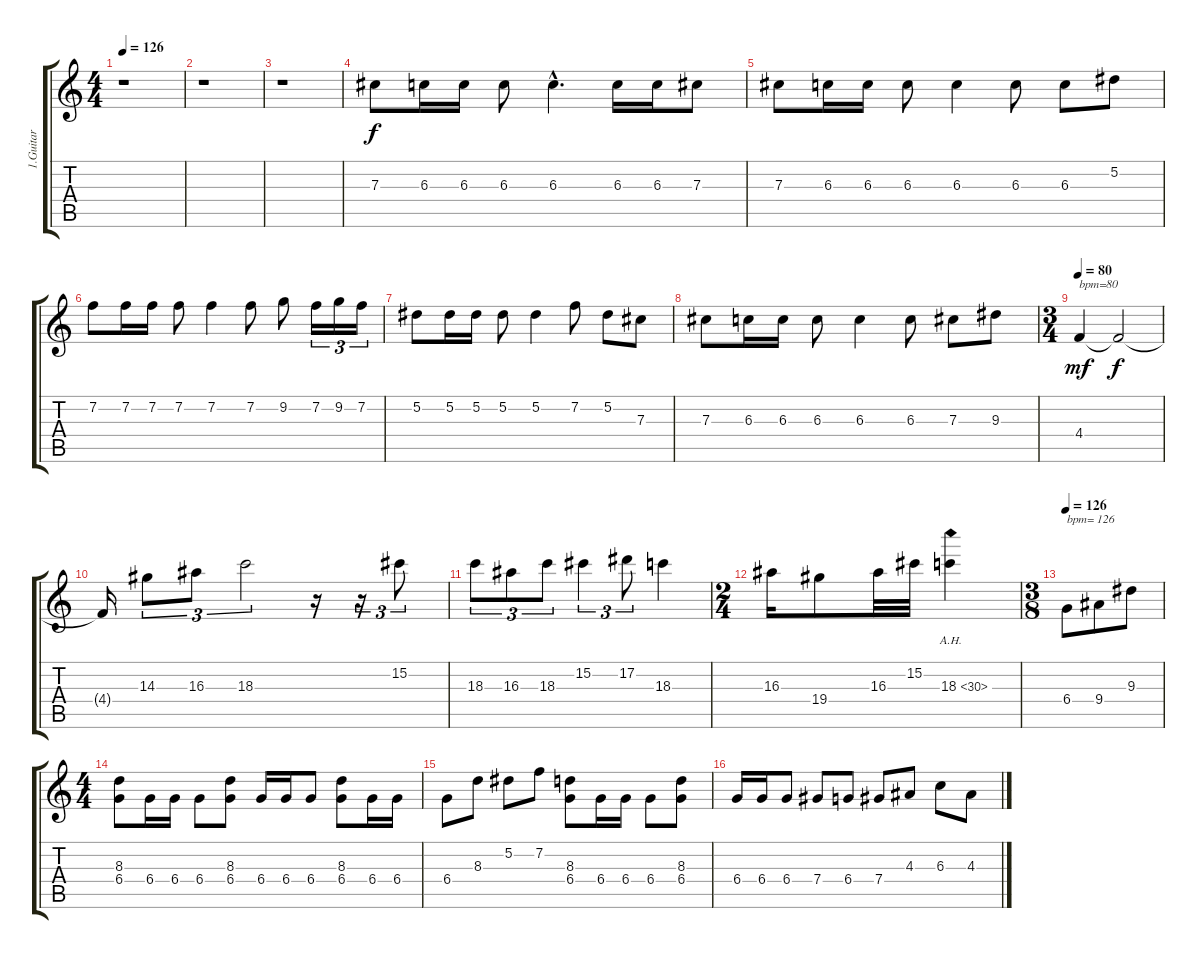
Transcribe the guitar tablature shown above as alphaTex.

\track ("1.Guitar" "1.Guitar") {instrument distortionguitar}
\staff {score tabs}
\tuning (Eb4 Bb3 Gb3 Db3 Ab2 Eb2) {hide}
\ts (4 4)
\tempo 126
\clef g2
\ks c
r.1{dy f} |
r.1 |
r.1 |
7.3.8 6.3.16 6.3.16 6.3.8 6.3{hac}.4{d} 6.3.16 6.3.16 7.3.8 |
7.3.8 6.3.16 6.3.16 6.3.8 6.3.4 6.3.8 6.3.8 5.2.8 |
7.2.8 7.2.16 7.2.16 7.2.8 7.2.4 7.2.8 9.2.8 7.2.16{tu (3 2)} 9.2.16{tu (3 2)} 7.2.16{tu (3 2)} |
5.2.8 5.2.16 5.2.16 5.2.8 5.2.4 7.2.8 5.2.8 7.3.8 |
7.3.8 6.3.16 6.3.16 6.3.8 6.3.4 6.3.8 7.3.8 9.3.8 |
\ts (3 4)
\tempo 80
4.4.4{txt "bpm=80" dy mf} 4.4{t}.2{dy f} |
4.4{t}.16 14.3.8{tu (3 2)} 16.3.8{tu (3 2)} 18.3.2{tu (3 2)} r.16 r.16{tu (3 2)} 15.2.8{tu (3 2)} |
18.3.8{tu (3 2)} 16.3.8{tu (3 2)} 18.3.8{tu (3 2)} 15.2.4{tu (3 2)} 17.2.8{tu (3 2)} 18.3.4 |
\ts (2 4)
16.3.16 19.4.8 16.3.32 15.2.32 18.3{ah 12}.4 |
\ts (3 8)
\tempo 133
\tempo 126
6.4.8{txt "bpm= 126"} 9.4.8 9.3.8 |
\ts (4 4)
(8.3 6.4).8 6.4.16 6.4.16 6.4.8 (8.3 6.4).8 6.4.16 6.4.16 6.4.8 (8.3 6.4).8 6.4.16 6.4.16 |
6.4.8 8.3.8 5.2.8 7.2.8 (8.3 6.4).8 6.4.16 6.4.16 6.4.8 (8.3 6.4).8 |
6.4.16 6.4.16 6.4.8 7.4.8 6.4.8 7.4.8 4.3.8 6.3.8 4.3.8
